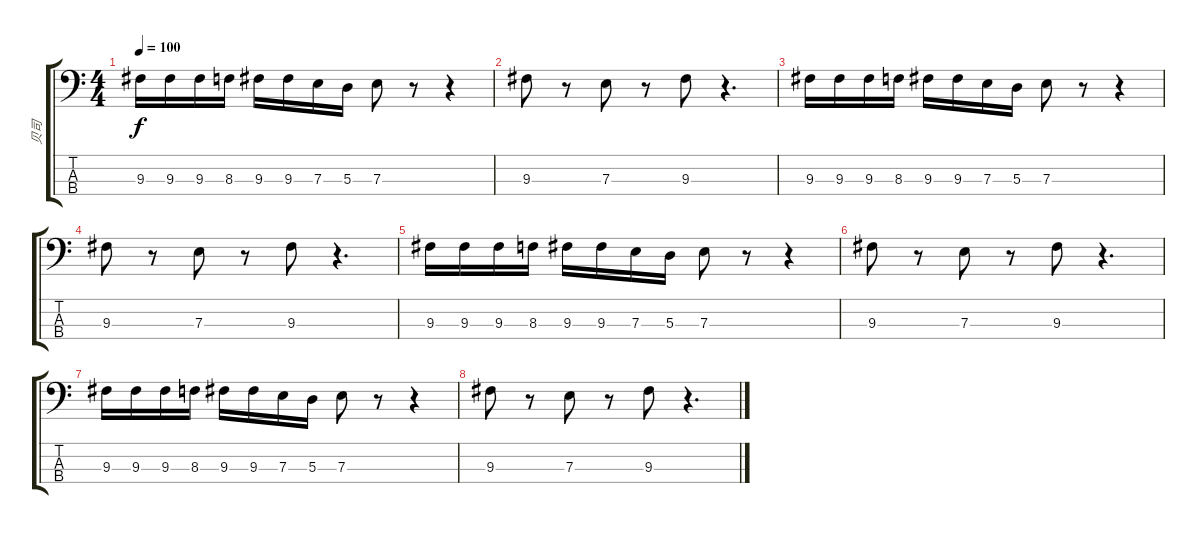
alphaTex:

\track ("贝司" "贝司") {instrument electricbassfinger}
\staff {score tabs}
\tuning (G2 D2 A1 E1) {hide}
\ts (4 4)
\tempo 100
\clef f4
\ks c
9.3.16{dy f} 9.3.16 9.3.16 8.3.16 9.3.16 9.3.16 7.3.16 5.3.16 7.3.8 r.8 r.4 |
9.3.8 r.8 7.3.8 r.8 9.3.8 r.4{d} |
9.3.16 9.3.16 9.3.16 8.3.16 9.3.16 9.3.16 7.3.16 5.3.16 7.3.8 r.8 r.4 |
9.3.8 r.8 7.3.8 r.8 9.3.8 r.4{d} |
9.3.16 9.3.16 9.3.16 8.3.16 9.3.16 9.3.16 7.3.16 5.3.16 7.3.8 r.8 r.4 |
9.3.8 r.8 7.3.8 r.8 9.3.8 r.4{d} |
9.3.16 9.3.16 9.3.16 8.3.16 9.3.16 9.3.16 7.3.16 5.3.16 7.3.8 r.8 r.4 |
9.3.8 r.8 7.3.8 r.8 9.3.8 r.4{d}
